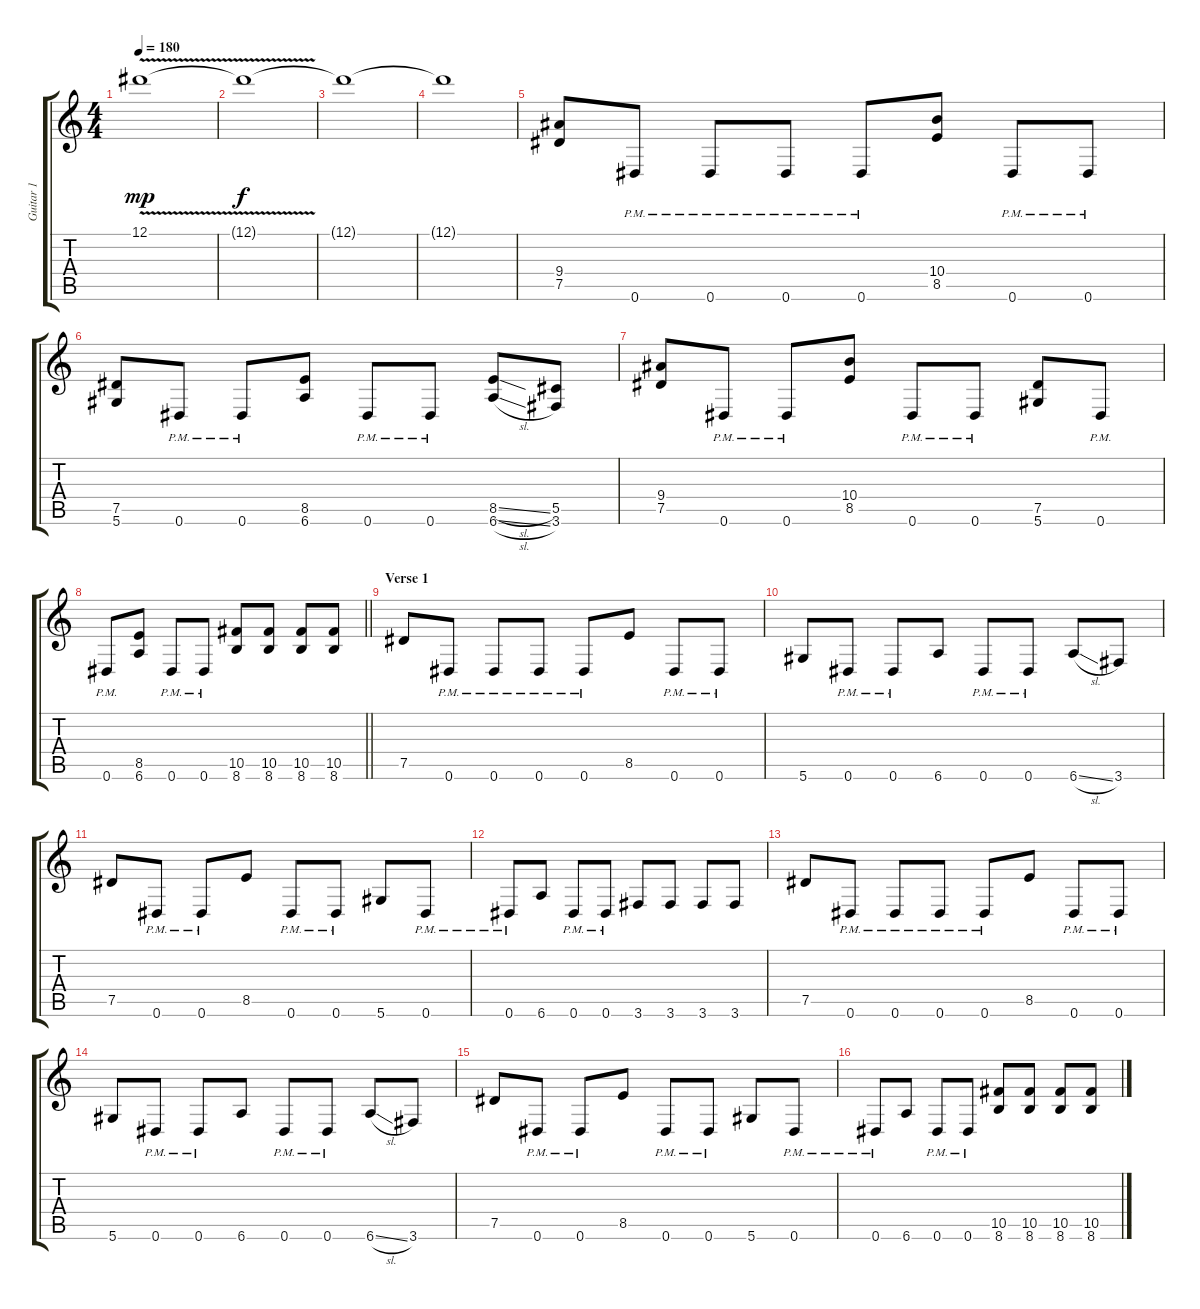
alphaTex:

\track ("Guitar 1" "Guitar 1") {instrument distortionguitar}
\staff {score tabs}
\tuning (Eb4 Bb3 Gb3 Db3 Ab2 Eb2) {hide}
\ts (4 4)
\tempo 180
\clef g2
\ks c
12.1{v}.1{dy mp} |
12.1{t}.1{dy f} |
12.1{t}.1 |
12.1{t}.1 |
(9.4 7.5).8 0.6{pm}.8 0.6{pm}.8 0.6{pm}.8 0.6{pm}.8 (10.4 8.5).8 0.6{pm}.8 0.6{pm}.8 |
(7.5 5.6).8 0.6{pm}.8 0.6{pm}.8 (8.5 6.6).8 0.6{pm}.8 0.6{pm}.8 (8.5{sl} 6.6{sl}).8 (5.5 3.6).8 |
(9.4 7.5).8 0.6{pm}.8 0.6{pm}.8 (10.4 8.5).8 0.6{pm}.8 0.6{pm}.8 (7.5 5.6).8 0.6{pm}.8 |
\barLineRight lightlight
0.6{pm}.8 (8.5 6.6).8 0.6{pm}.8 0.6{pm}.8 (10.5 8.6).8 (10.5 8.6).8 (10.5 8.6).8 (10.5 8.6).8 |
\section ("" "Verse 1")
7.5.8 0.6{pm}.8 0.6{pm}.8 0.6{pm}.8 0.6{pm}.8 8.5.8 0.6{pm}.8 0.6{pm}.8 |
5.6.8 0.6{pm}.8 0.6{pm}.8 6.6.8 0.6{pm}.8 0.6{pm}.8 6.6{sl}.8 3.6.8 |
7.5.8 0.6{pm}.8 0.6{pm}.8 8.5.8 0.6{pm}.8 0.6{pm}.8 5.6.8 0.6{pm}.8 |
0.6{pm}.8 6.6.8 0.6{pm}.8 0.6{pm}.8 3.6.8 3.6.8 3.6.8 3.6.8 |
7.5.8 0.6{pm}.8 0.6{pm}.8 0.6{pm}.8 0.6{pm}.8 8.5.8 0.6{pm}.8 0.6{pm}.8 |
5.6.8 0.6{pm}.8 0.6{pm}.8 6.6.8 0.6{pm}.8 0.6{pm}.8 6.6{sl}.8 3.6.8 |
7.5.8 0.6{pm}.8 0.6{pm}.8 8.5.8 0.6{pm}.8 0.6{pm}.8 5.6.8 0.6{pm}.8 |
0.6{pm}.8 6.6.8 0.6{pm}.8 0.6{pm}.8 (10.5 8.6).8 (10.5 8.6).8 (10.5 8.6).8 (10.5 8.6).8
